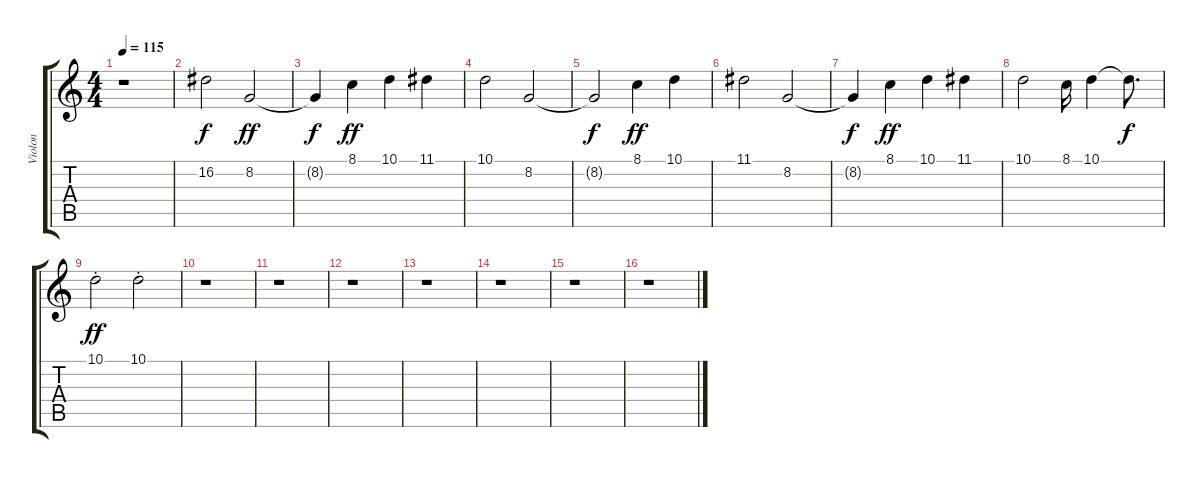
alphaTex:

\track ("Violon" "Violon") {instrument violin}
\staff {score tabs}
\tuning (E4 B3 G3 D3 A2 E2) {hide}
\ts (4 4)
\tempo 115
\clef g2
\ks c
r.1{dy f} |
16.2.2 8.2.2{dy ff} |
8.2{t}.4{dy f} 8.1.4{dy ff} 10.1.4 11.1.4 |
10.1.2 8.2.2 |
8.2{t}.2{dy f} 8.1.4{dy ff} 10.1.4 |
11.1.2 8.2.2 |
8.2{t}.4{dy f} 8.1.4{dy ff} 10.1.4 11.1.4 |
10.1.2 8.1.16 10.1.4 10.1{t}.8{d dy f} |
10.1{st}.2{dy ff} 10.1{st}.2 |
r.1 |
r.1 |
r.1 |
r.1 |
r.1 |
r.1 |
r.1
